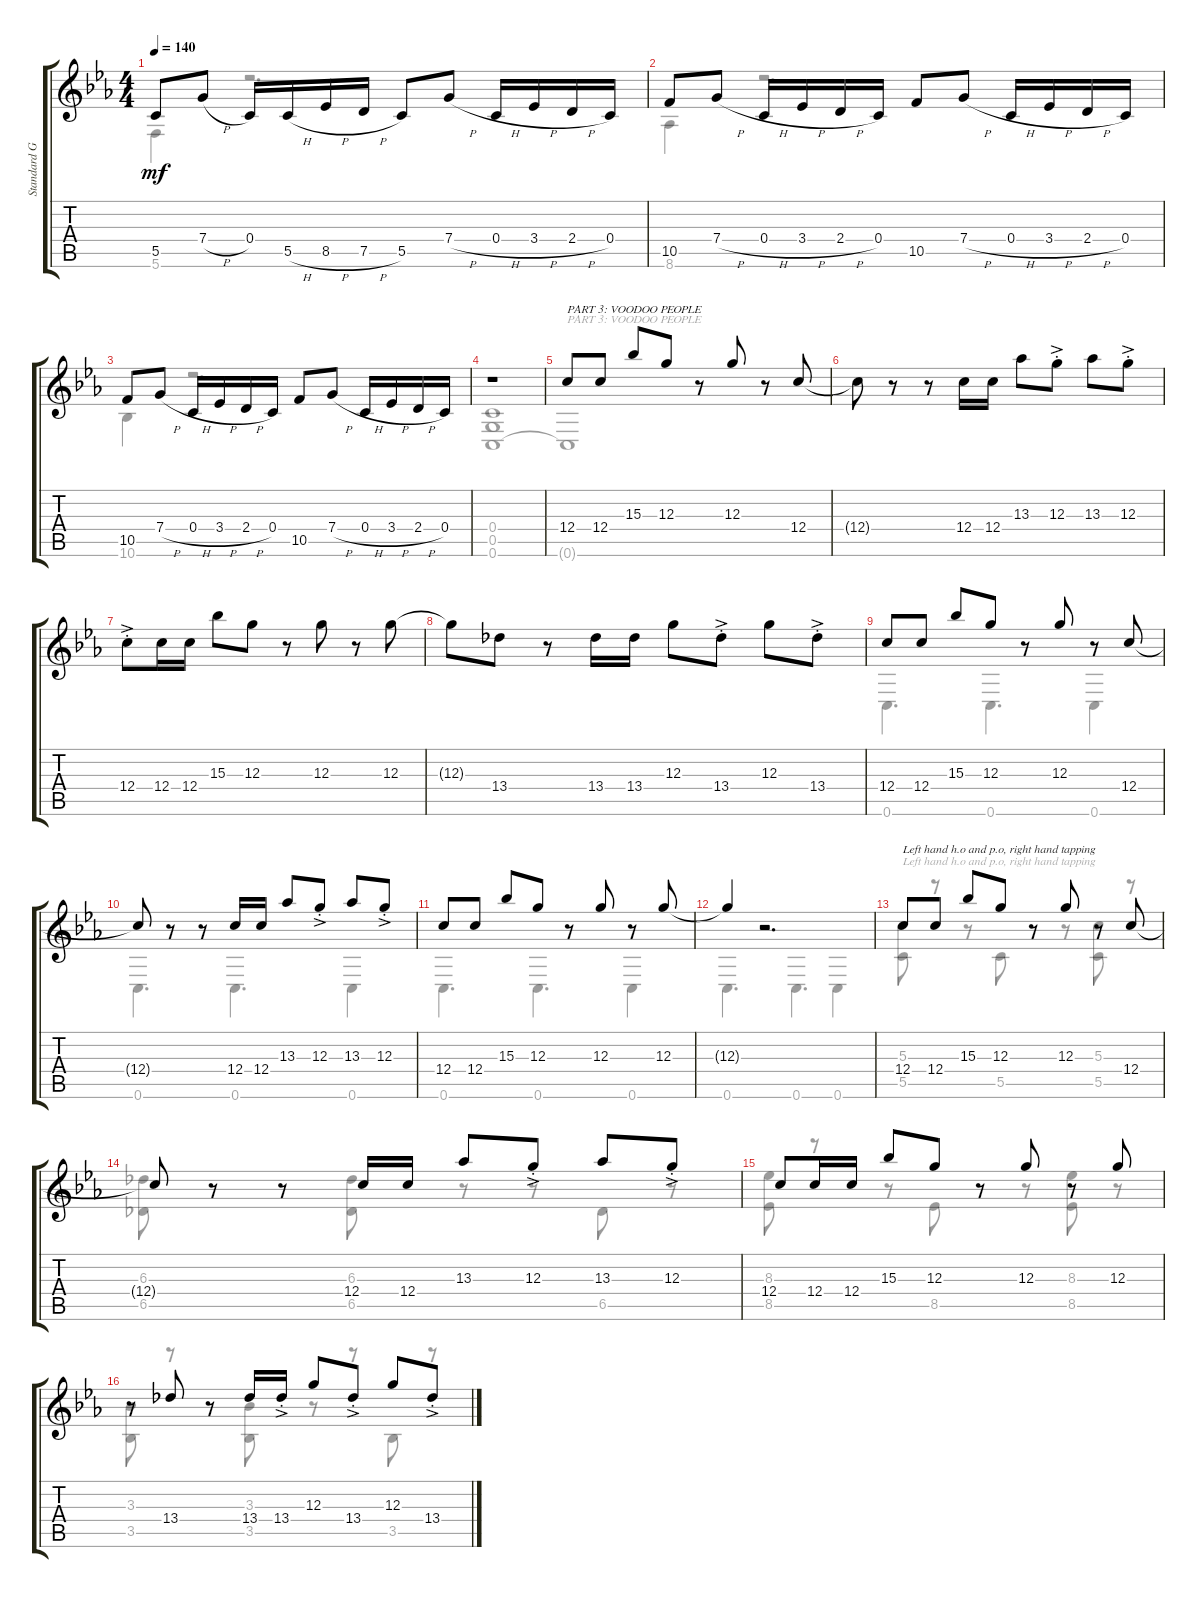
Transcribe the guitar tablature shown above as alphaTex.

\track ("Standard Guitar" "Standard G") {instrument acousticguitarsteel}
\staff {score tabs}
\tuning (Eb4 C4 G3 C3 G2 C2) {hide}
\voice
\ts (4 4)
\tempo 140
\clef g2
\ks cminor
5.5.8{dy mf} 7.4{h}.8 0.4.16 5.5{h}.16 8.5{h}.16 7.5{h}.16 5.5.8 7.4{h}.8 0.4{h}.16 3.4{h}.16 2.4{h}.16 0.4.16 |
10.5.8 7.4{h}.8 0.4{h}.16 3.4{h}.16 2.4{h}.16 0.4.16 10.5.8 7.4{h}.8 0.4{h}.16 3.4{h}.16 2.4{h}.16 0.4.16 |
10.5.8 7.4{h}.8 0.4{h}.16 3.4{h}.16 2.4{h}.16 0.4.16 10.5.8 7.4{h}.8 0.4{h}.16 3.4{h}.16 2.4{h}.16 0.4.16 |
r.1 |
12.4.8{txt "PART 3: VOODOO PEOPLE"} 12.4.8 15.3.8 12.3.8 r.8 12.3.8 r.8 12.4.8 |
12.4{t}.8 r.8 r.8 12.4.16 12.4.16 13.3.8 12.3{ac st}.8 13.3.8 12.3{ac st}.8 |
12.4{ac st}.8 12.4.16 12.4.16 15.3.8 12.3.8 r.8 12.3.8 r.8 12.3.8 |
12.3{t}.8 13.4.8 r.8 13.4.16 13.4.16 12.3.8 13.4{ac st}.8 12.3.8 13.4{ac st}.8 |
12.4.8 12.4.8 15.3.8 12.3.8 r.8 12.3.8 r.8 12.4.8 |
12.4{t}.8 r.8 r.8 12.4.16 12.4.16 13.3.8 12.3{ac st}.8 13.3.8 12.3{ac st}.8 |
12.4.8 12.4.8 15.3.8 12.3.8 r.8 12.3.8 r.8 12.3.8 |
12.3{t}.4 r.2{d} |
12.4.8{txt "Left hand h.o and p.o, right hand tapping"} 12.4.8 15.3.8 12.3.8 r.8 12.3.8 r.8 12.4.8 |
12.4{t}.8 r.8 r.8 12.4.16 12.4.16 13.3.8 12.3{ac st}.8 13.3.8 12.3{ac st}.8 |
12.4.8 12.4.16 12.4.16 15.3.8 12.3.8 r.8 12.3.8 r.8 12.3.8 |
r.8 13.4.8 r.8 13.4.16 13.4{ac st}.16 12.3.8 13.4{ac st}.8 12.3.8 13.4{ac st}.8
\voice
\clef g2
\ottava regular
\simile none
\ks cminor
5.6.4{dy mf} r.2{d} |
8.6.4 r.2{d} |
10.6.4 r.2{d} |
(0.4 0.5 0.6).1 |
0.6{t}.1{txt "PART 3: VOODOO PEOPLE"} |
|
|
|
0.6.4{d} 0.6.4{d} 0.6.4 |
0.6.4{d} 0.6.4{d} 0.6.4 |
0.6.4{d} 0.6.4{d} 0.6.4 |
0.6.4{d} 0.6.4{d} 0.6.4 |
(5.3 5.5).8{txt "Left hand h.o and p.o, right hand tapping"} r.8 r.8 5.5.8 r.8 r.8 (5.3 5.5).8 r.8 |
(6.3 6.5).8 r.8 r.8 (6.3 6.5).8 r.8 r.8 6.5.8 r.8 |
(8.3 8.5).8 r.8 r.8 8.5.8 r.8 r.8 (8.3 8.5).8 r.8 |
(3.3 3.5).8 r.8 r.8 (3.3 3.5).8 r.8 r.8 3.5.8 r.8
